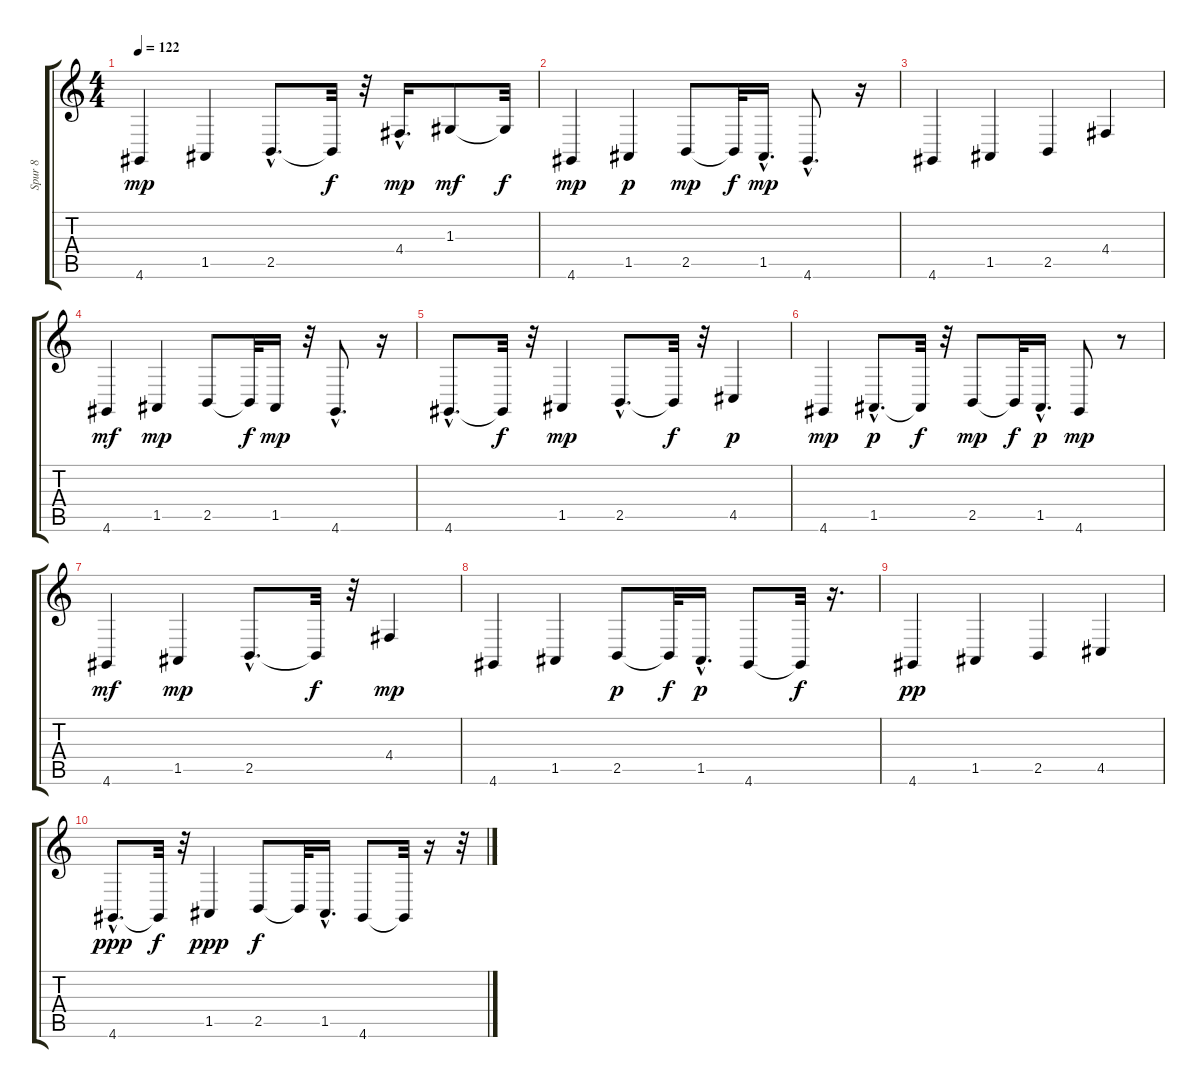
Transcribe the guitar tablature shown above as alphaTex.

\track ("Spur 8" "Spur 8") {instrument drawbarorgan}
\staff {score tabs}
\tuning (E4 B3 G3 D3 A2 E2) {hide}
\ts (4 4)
\tempo 122
\clef g2
\ks c
4.6.4{dy mp} 1.5.4 2.5{hac}.8{d} 2.5{t}.32{dy f} r.32 4.4{hac}.16{d dy mp} 1.3.8{dy mf} 1.3{t}.32{dy f} |
4.6.4{dy mp} 1.5.4{dy p} 2.5.8{dy mp} 2.5{t}.32{dy f} 1.5{hac}.16{d dy mp} 4.6{hac}.8{d} r.16 |
4.6.4 1.5.4 2.5.4 4.4.4 |
4.6.4{dy mf} 1.5.4{dy mp} 2.5.8 2.5{t}.32{dy f} 1.5.16{dy mp} r.32 4.6{hac}.8{d} r.16 |
4.6{hac}.8{d} 4.6{t}.32{dy f} r.32 1.5.4{dy mp} 2.5{hac}.8{d} 2.5{t}.32{dy f} r.32 4.5.4{dy p} |
4.6.4{dy mp} 1.5{hac}.8{d dy p} 1.5{t}.32{dy f} r.32 2.5.8{dy mp} 2.5{t}.32{dy f} 1.5{hac}.16{d dy p} 4.6.8{dy mp} r.8 |
4.6.4{dy mf} 1.5.4{dy mp} 2.5{hac}.8{d} 2.5{t}.32{dy f} r.32 4.4.4{dy mp} |
4.6.4 1.5.4 2.5.8{dy p} 2.5{t}.32{dy f} 1.5{hac}.16{d dy p} 4.6.8 4.6{t}.32{dy f} r.16{d} |
4.6.4{dy pp} 1.5.4 2.5.4 4.5.4 |
4.6{hac}.8{d dy ppp} 4.6{t}.32{dy f} r.32 1.5.4{dy ppp} 2.5.8{dy f} 2.5{t}.32 1.5{hac}.16{d} 4.6.8 4.6{t}.32 r.16 r.32
